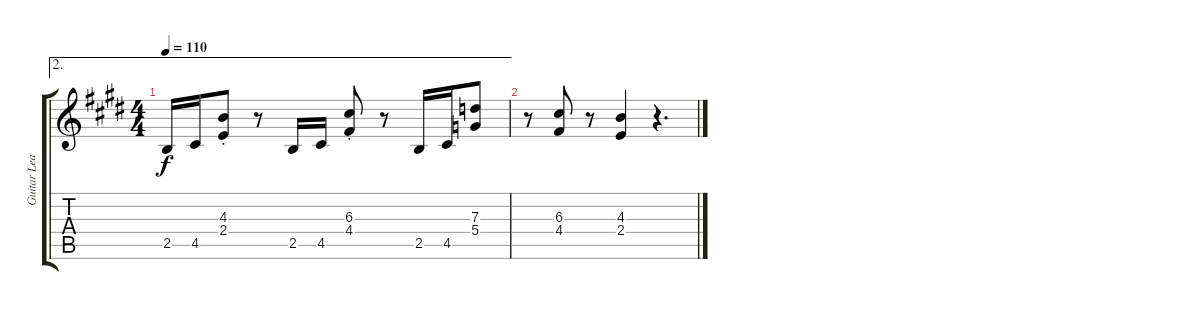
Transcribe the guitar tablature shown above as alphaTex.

\track ("Guitar Lead" "Guitar Lea") {instrument distortionguitar}
\staff {score tabs}
\tuning (E4 B3 G3 D3 A2 E2) {hide}
\ae 2
\ts (4 4)
\tempo 110
\clef g2
\ks c#minor
2.5.16{dy f} 4.5.16 (4.3{st} 2.4{st}).8 r.8 2.5.16 4.5.16 (6.3{st} 4.4{st}).8 r.8 2.5.16 4.5.16 (7.3 5.4).8 |
r.8 (6.3 4.4).8 r.8 (4.3 2.4).4 r.4{d}
